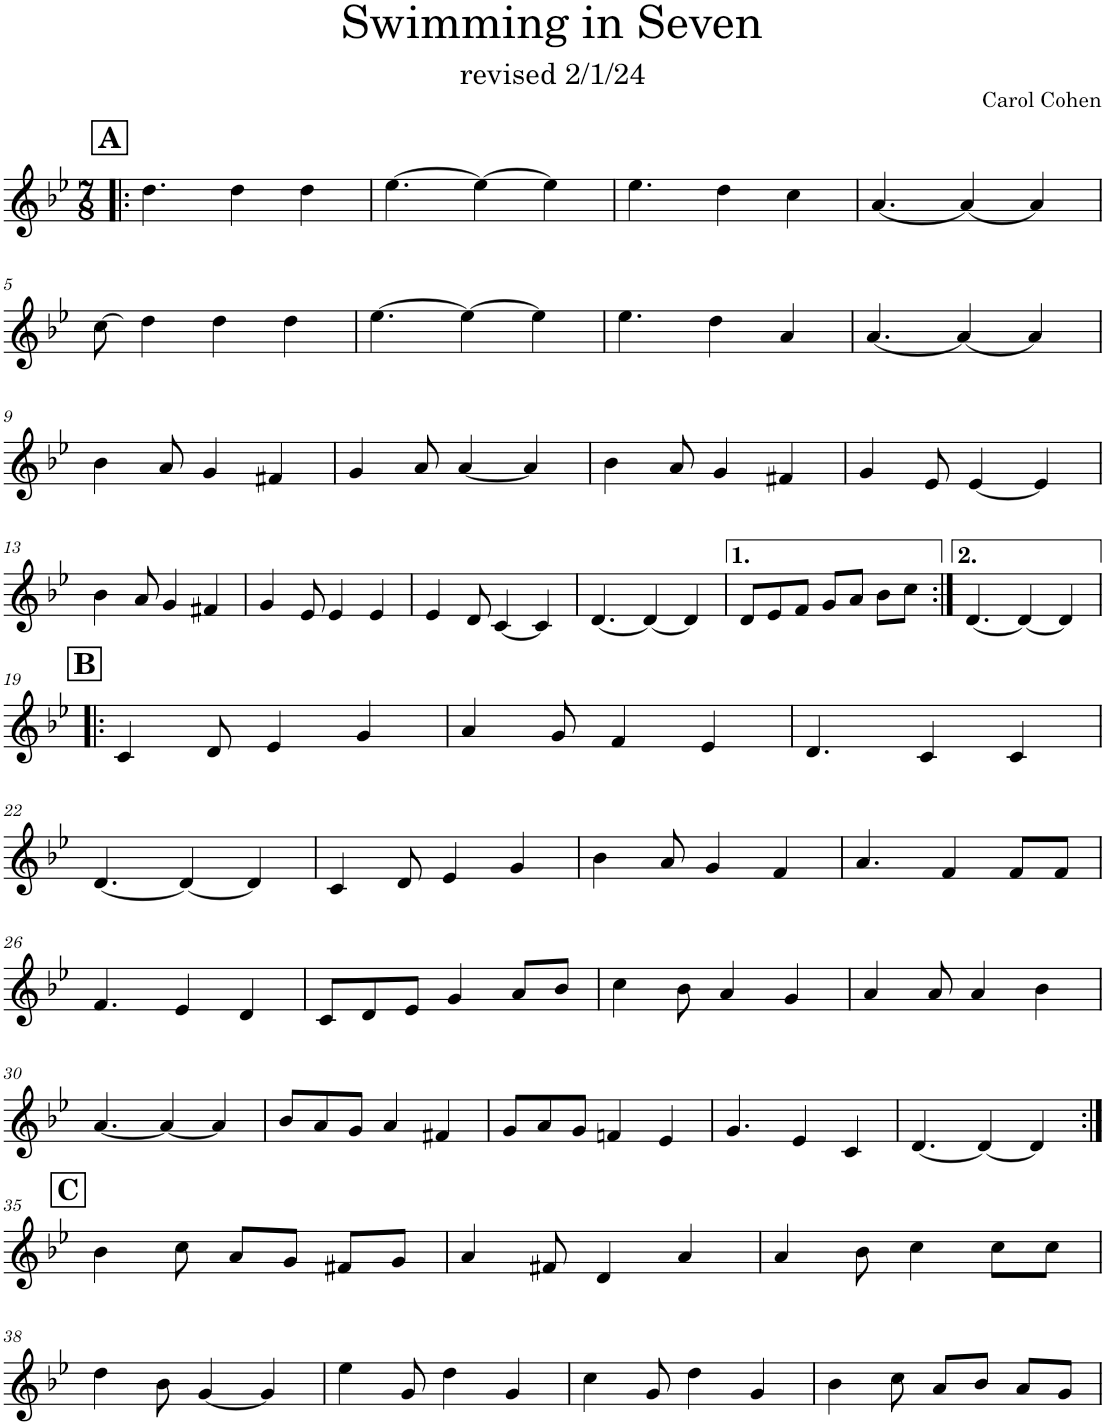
**kern
*part1
*staff1
*I"Piano
*I'Pno.
*clefG2
*k[b-e-]
*M7/8
!!LO:REH:place=s1:a:B:cj:fs=14:t=A
=1!|:
4.dd\
4dd\
4dd\
=2
[4.ee-\
4ee-\_
4ee-\]
=3
4.ee-\
4dd\
4cc\
=4
[4.a/
4a/_
4a/]
!!LO:LB:g=z
=5
8cc\
4dd\
4dd\
4dd\
=6
[4.ee-\
4ee-\_
4ee-\]
=7
4.ee-\
4dd\
4a/
=8
[4.a/
4a/_
4a/]
!!LO:LB:g=z
=9
4b-\
8a/
4g/
4f#X/
=10
4g/
8a/
[4a/
4a/]
=11
4b-\
8a/
4g/
4f#X/
=12
4g/
8e-/
[4e-/
4e-/]
!!LO:LB:g=z
=13
4b-\
8a/
4g/
4f#X/
=14
4g/
8e-/
4e-/
4e-/
=15
4e-/
8d/
[4c/
4c/]
=16
[4.d/
4d/_
4d/]
=17
8d/L
8e-/
8f/J
8g/L
8a/J
8b-\L
8cc\J
=18:|!
[4.d/
4d/_
4d/]
!!LO:LB:g=z
!!LO:REH:place=s1:a:B:cj:fs=14:t=B
=19!|:
4c/
8d/
4e-/
4g/
=20
4a/
8g/
4f/
4e-/
=21
4.d/
4c/
4c/
!!LO:LB:g=z
=22
[4.d/
4d/_
4d/]
=23
4c/
8d/
4e-/
4g/
=24
4b-\
8a/
4g/
4f/
=25
4.a/
4f/
8f/L
8f/J
!!LO:LB:g=z
=26
4.f/
4e-/
4d/
=27
8c/L
8d/
8e-/J
4g/
8a/L
8b-/J
=28
4cc\
8b-\
4a/
4g/
=29
4a/
8a/
4a/
4b-\
!!LO:LB:g=z
=30
[4.a/
4a/_
4a/]
=31
8b-/L
8a/
8g/J
4a/
4f#X/
=32
8g/L
8a/
8g/J
4fn/
4e-/
=33
4.g/
4e-/
4c/
=34
[4.d/
4d/_
4d/]
!!LO:LB:g=z
!!LO:REH:place=s1:a:B:cj:fs=14:t=C
=35:|!
4b-\
8cc\
8a/L
8g/J
8f#X/L
8g/J
=36
4a/
8f#X/
4d/
4a/
=37
4a/
8b-\
4cc\
8cc\L
8cc\J
!!LO:LB:g=z
=38
4dd\
8b-\
[4g/
4g/]
=39
4ee-\
8g/
4dd\
4g/
=40
4cc\
8g/
4dd\
4g/
=41
4b-\
8cc\
8a/L
8b-/J
8a/L
8g/J
=
*-
